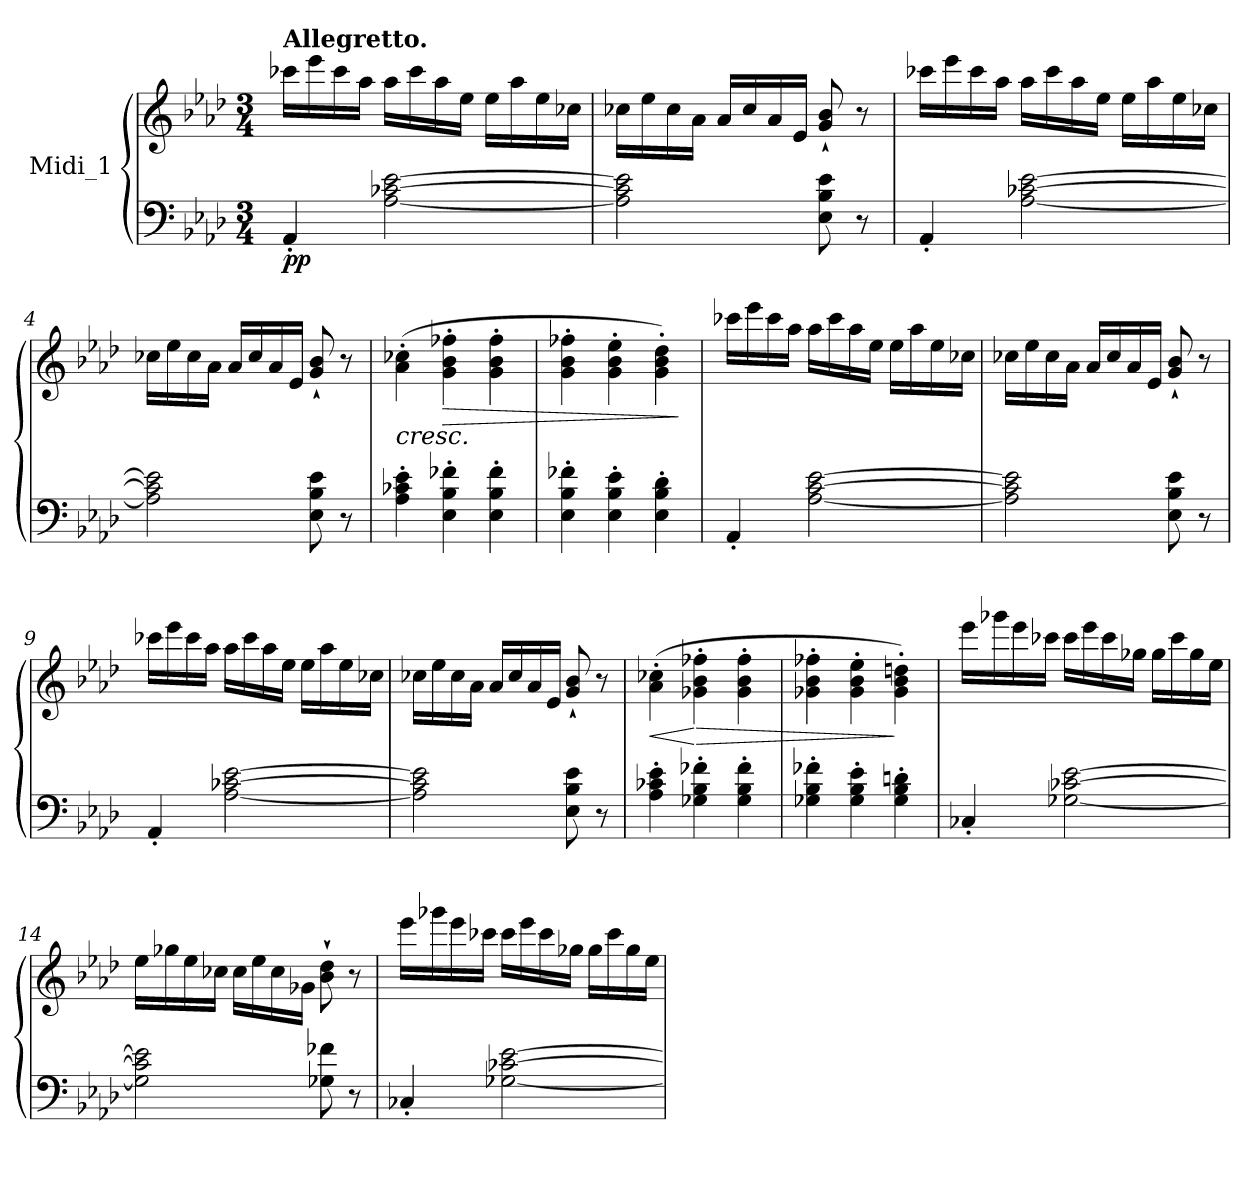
**kern	**kern	**dynam
*part1	*part1	*part1
*staff2	*staff1	*staff1/2
*I"Midi_1	*	*
*clefF4	*clefG2	*
*k[b-e-a-d-]	*k[b-e-a-d-]	*
*A-:	*A-:	*
*M3/4	*M3/4	*
=1	=1	=1
!	!LO:TX:a:B:t=Allegretto.	!
!	!	!LO:DY:b=2
4AA-'/	16ccc-X\LL	pp
.	16eee-\	.
.	16ccc-\	.
.	16aa-\JJ	.
[2A-\ [2c-X\ [2e-\	16aa-\LL	.
.	16ccc-\	.
.	16aa-\	.
.	16ee-\JJ	.
.	16ee-\LL	.
.	16aa-\	.
.	16ee-\	.
.	16cc-X\JJ	.
=2	=2	=2
2A-\] 2c-\] 2e-\]	16cc-X\LL	.
.	16ee-\	.
.	16cc-\	.
.	16a-\JJ	.
.	16a-/LL	.
.	16cc-/	.
.	16a-/	.
.	16e-/JJ	.
8E-\ 8B-\ 8e-\	8g/` 8b-/`	.
8r	8r	.
=3	=3	=3
4AA-'/	16ccc-X\LL	.
.	16eee-\	.
.	16ccc-\	.
.	16aa-\JJ	.
[2A-\ [2c-X\ [2e-\	16aa-\LL	.
.	16ccc-\	.
.	16aa-\	.
.	16ee-\JJ	.
.	16ee-\LL	.
.	16aa-\	.
.	16ee-\	.
.	16cc-X\JJ	.
!!LO:LB:g=z
=4	=4	=4
2A-\] 2c-\] 2e-\]	16cc-X\LL	.
.	16ee-\	.
.	16cc-\	.
.	16a-\JJ	.
.	16a-/LL	.
.	16cc-/	.
.	16a-/	.
.	16e-/JJ	.
8E-\ 8B-\ 8e-\	8g/` 8b-/`	.
8r	8r	.
=5	=5	=5
!	!	!LO:HP:b
4A-\' 4c-X\' 4e-\'	(>4a-\' 4cc-X\'	<
!	!	!LO:HP:b
4E-\' 4B-\' 4f-X\'	4g\' 4b-\' 4ff-X\'	>
4E-\' 4B-\' 4f-\'	4g\' 4b-\' 4ff-\'	[
=6	=6	=6
4E-\' 4B-\' 4f-X\'	4g\' 4b-\' 4ff-X\'	.
4E-\' 4B-\' 4e-\'	4g\' 4b-\' 4ee-\'	.
4E-\' 4B-\' 4d-\'	4g\' 4b-\' 4dd-\')	.
.	.	]
=7	=7	=7
4AA-'/	16ccc-X\LL	.
.	16eee-\	.
.	16ccc-\	.
.	16aa-\JJ	.
[2A-\ [2c\ [2e-\	16aa-\LL	.
.	16ccc-\	.
.	16aa-\	.
.	16ee-\JJ	.
.	16ee-\LL	.
.	16aa-\	.
.	16ee-\	.
.	16cc-X\JJ	.
=8	=8	=8
2A-\] 2c\] 2e-\]	16cc-X\LL	.
.	16ee-\	.
.	16cc-\	.
.	16a-\JJ	.
.	16a-/LL	.
.	16cc-/	.
.	16a-/	.
.	16e-/JJ	.
8E-\ 8B-\ 8e-\	8g/` 8b-/`	.
8r	8r	.
!!LO:LB:g=z
=9	=9	=9
4AA-'/	16ccc-X\LL	.
.	16eee-\	.
.	16ccc-\	.
.	16aa-\JJ	.
[2A-\ [2c-X\ [2e-\	16aa-\LL	.
.	16ccc-\	.
.	16aa-\	.
.	16ee-\JJ	.
.	16ee-\LL	.
.	16aa-\	.
.	16ee-\	.
.	16cc-X\JJ	.
=10	=10	=10
2A-\] 2c-\] 2e-\]	16cc-X\LL	.
.	16ee-\	.
.	16cc-\	.
.	16a-\JJ	.
.	16a-/LL	.
.	16cc-/	.
.	16a-/	.
.	16e-/JJ	.
8E-\ 8B-\ 8e-\	8g/` 8b-/`	.
8r	8r	.
=11	=11	=11
!	!	!LO:HP:b
4A-\' 4c-X\' 4e-\'	(>4a-\' 4cc-X\'	<
!	!	!LO:HP:n=1:b
4G-X\' 4B-\' 4f-X\'	4g-X\' 4b-\' 4ff-X\'	[ >
4G-\' 4B-\' 4f-\'	4g-\' 4b-\' 4ff-\'	.
=12	=12	=12
4G-X\' 4B-\' 4f-X\'	4g-X\' 4b-\' 4ff-X\'	.
4G-\' 4B-\' 4e-\'	4g-\' 4b-\' 4ee-\'	.
4G-\' 4B-\' 4dn\'	4g-\' 4b-\' 4ddn\')	]
!!LO:LB:g=z
=13	=13	=13
4C-X'/	16eee-\LL	.
.	16ggg-X\	.
.	16eee-\	.
.	16ccc-X\JJ	.
[2G-X\ [2c-X\ [2e-\	16ccc-\LL	.
.	16eee-\	.
.	16ccc-\	.
.	16gg-X\JJ	.
.	16gg-\LL	.
.	16ccc-\	.
.	16gg-\	.
.	16ee-\JJ	.
=14	=14	=14
2G-i\] 2c-i\] 2e-\]	16ee-\LL	.
.	16gg-X\	.
.	16ee-\	.
.	16cc-X\JJ	.
.	16cc-\LL	.
.	16ee-\	.
.	16cc-\	.
.	16g-X\JJ	.
8G-\ 8f-X\	8b-\` 8dd-\`	.
8r	8r	.
=15	=15	=15
4C-X'/	16eee-\LL	.
.	16ggg-X\	.
.	16eee-\	.
.	16ccc-X\JJ	.
[2G-X\ [2c-X\ [2e-\	16ccc-\LL	.
.	16eee-\	.
.	16ccc-\	.
.	16gg-X\JJ	.
.	16gg-\LL	.
.	16ccc-\	.
.	16gg-\	.
.	16ee-\JJ	.
=	=	=
*-	*-	*-
